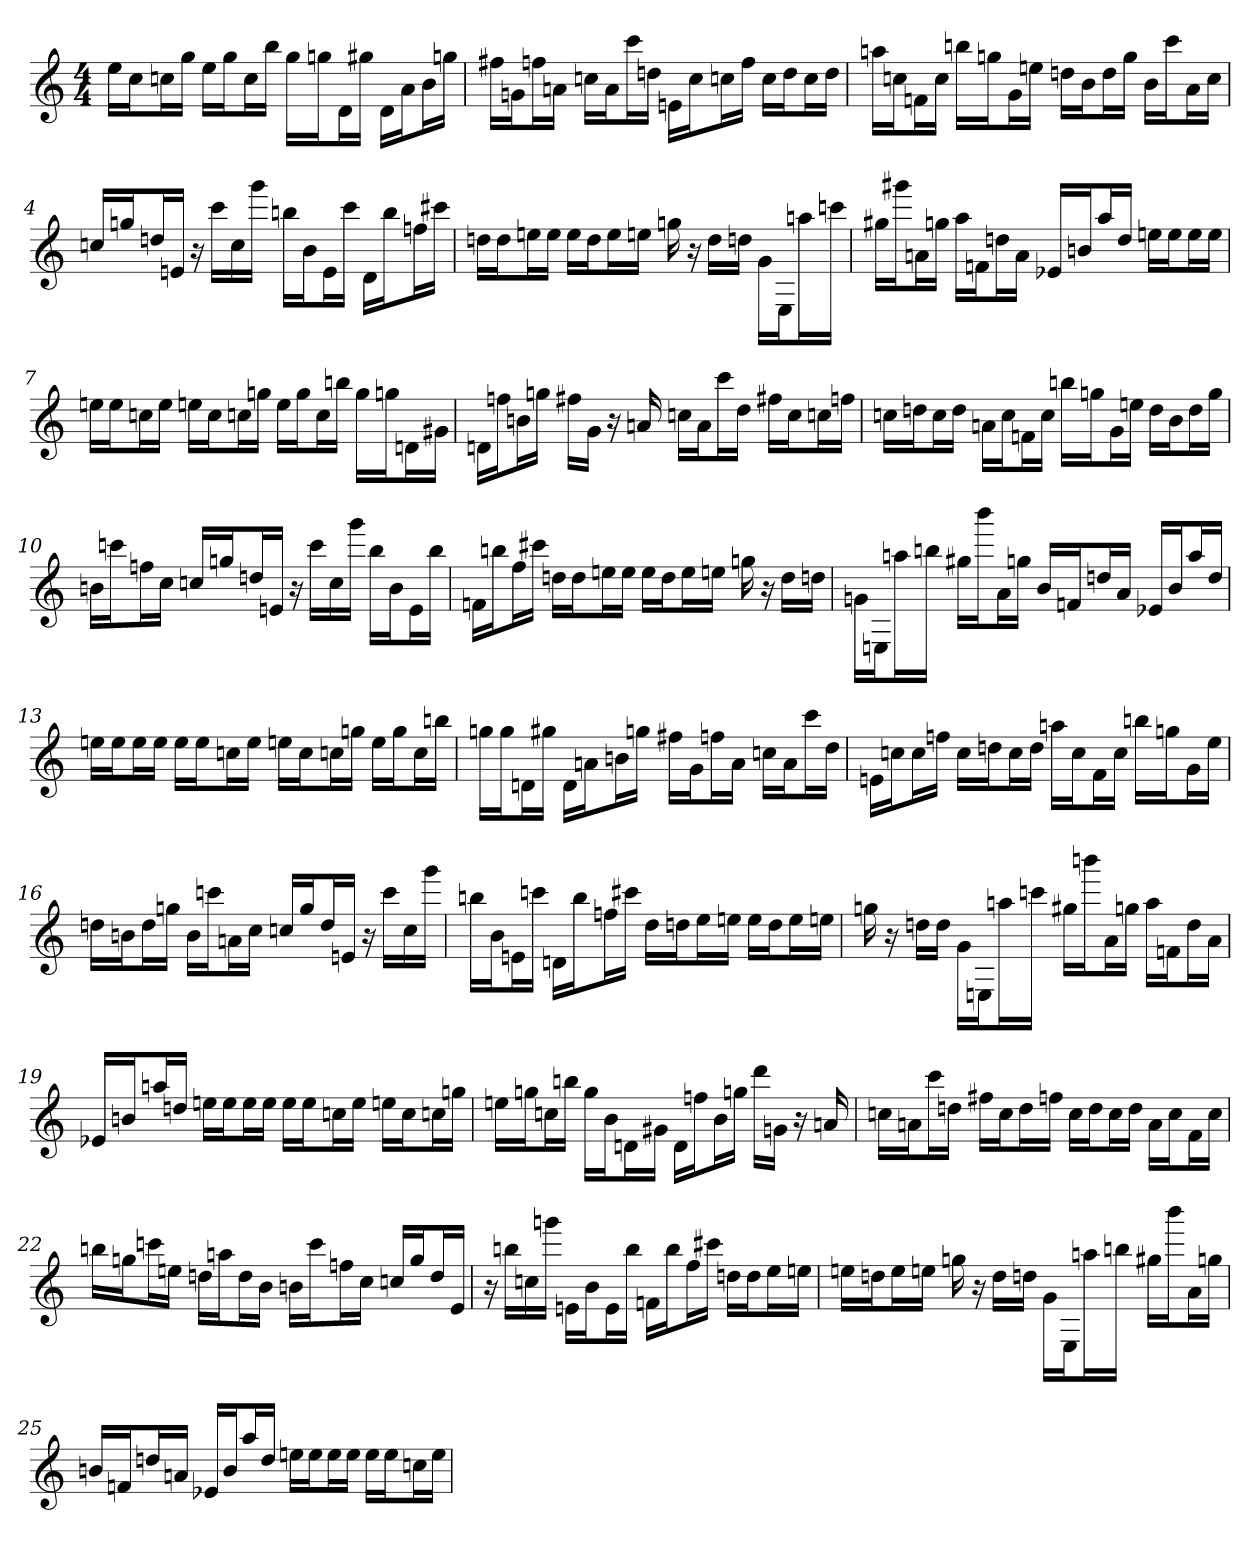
**kern
*part1
*staff1
*clefG2
*M4/4
=1
16ee\LL
16cc\J
16ccn\L
16gg\JJ
16ee\LL
16gg\J
16cc\L
16bb\JJ
16gg\LL
16ggn\J
16d\L
16gg#X\JJ
16d\LL
16a\J
16b\L
16ggn\JJ
=2
16ff#X\LL
16gn\J
16ffn\L
16an\JJ
16ccn\LL
16a\J
16ccc\L
16ddn\JJ
16en\LL
16cc\J
16ccn\L
16ff\JJ
16cc\LL
16dd\J
16cc\L
16dd\JJ
=3
16aan\LL
16ccn\J
16fn\L
16cc\JJ
16bbn\LL
16ggn\J
16g\L
16een\JJ
16ddn\LL
16b\J
16dd\L
16gg\JJ
16b\LL
16ccc\J
16a\L
16cc\JJ
=4
16ccn/LL
16ggn/J
16ddn/L
16en/JJ
16r
16ccc\LL
16cc\
16ggg\JJ
16bbn\LL
16b\J
16e\L
16ccc\JJ
16d\LL
16bb\J
16ffn\L
16ccc#X\JJ
=5
16ddn\LL
16dd\J
16een\L
16ee\JJ
16ee\LL
16dd\J
16ee\L
16een\JJ
16ggn
16r
16dd\LL
16ddn\JJ
16g\LL
16E\J
16aan\L
16cccn\JJ
=6
16gg#X\LL
16ggg#X\J
16an\L
16ggn\JJ
16aa\LL
16fn\J
16ddn\L
16a\JJ
16e-X/LL
16bn/J
16aa/L
16dd/JJ
16een\LL
16ee\J
16ee\L
16ee\JJ
=7
16een\LL
16ee\J
16ccn\L
16ee\JJ
16een\LL
16cc\J
16ccn\L
16ggn\JJ
16ee\LL
16gg\J
16cc\L
16bbn\JJ
16gg\LL
16ggn\J
16dn\L
16g#X\JJ
=8
16dn\LL
16ffn\J
16bn\L
16ggn\JJ
16ff#X\LL
16g\JJ
16r
16an
16ccn\LL
16a\J
16ccc\L
16dd\JJ
16ff#X\LL
16cc\J
16ccn\L
16ffn\JJ
=9
16ccn\LL
16ddn\J
16cc\L
16dd\JJ
16an\LL
16cc\J
16fn\L
16cc\JJ
16bbn\LL
16ggn\J
16g\L
16een\JJ
16dd\LL
16b\J
16dd\L
16gg\JJ
=10
16bn\LL
16cccn\J
16ffn\L
16cc\JJ
16ccn/LL
16ggn/J
16ddn/L
16en/JJ
16r
16ccc\LL
16cc\
16ggg\JJ
16bb\LL
16b\J
16e\L
16bb\JJ
=11
16fn\LL
16bbn\J
16ff\L
16ccc#X\JJ
16ddn\LL
16dd\J
16een\L
16ee\JJ
16ee\LL
16dd\J
16ee\L
16een\JJ
16ggn
16r
16dd\LL
16ddn\JJ
=12
16gn\LL
16En\J
16aan\L
16bbn\JJ
16gg#X\LL
16bbb\J
16a\L
16ggn\JJ
16b/LL
16fn/J
16ddn/L
16a/JJ
16e-X/LL
16b/J
16aa/L
16dd/JJ
=13
16een\LL
16ee\J
16ee\L
16ee\JJ
16ee\LL
16ee\J
16ccn\L
16ee\JJ
16een\LL
16cc\J
16ccn\L
16ggn\JJ
16ee\LL
16gg\J
16cc\L
16bbn\JJ
=14
16ggn\LL
16gg\J
16dn\L
16gg#X\JJ
16d\LL
16an\J
16bn\L
16ggn\JJ
16ff#X\LL
16g\J
16ffn\L
16a\JJ
16ccn\LL
16a\J
16ccc\L
16dd\JJ
=15
16en\LL
16ccn\J
16cc\L
16ffn\JJ
16cc\LL
16ddn\J
16cc\L
16dd\JJ
16aan\LL
16cc\J
16f\L
16cc\JJ
16bbn\LL
16ggn\J
16g\L
16ee\JJ
=16
16ddn\LL
16bn\J
16dd\L
16ggn\JJ
16b\LL
16cccn\J
16an\L
16cc\JJ
16ccn/LL
16gg/J
16dd/L
16en/JJ
16r
16ccc\LL
16cc\
16ggg\JJ
=17
16bbn\LL
16b\J
16en\L
16cccn\JJ
16dn\LL
16bb\J
16ffn\L
16ccc#X\JJ
16dd\LL
16ddn\J
16ee\L
16een\JJ
16ee\LL
16dd\J
16ee\L
16een\JJ
=18
16ggn
16r
16ddn\LL
16dd\JJ
16g\LL
16En\J
16aan\L
16cccn\JJ
16gg#X\LL
16bbbn\J
16a\L
16ggn\JJ
16aa\LL
16fn\J
16dd\L
16a\JJ
=19
16e-X/LL
16bn/J
16aan/L
16ddn/JJ
16een\LL
16ee\J
16ee\L
16ee\JJ
16ee\LL
16ee\J
16ccn\L
16ee\JJ
16een\LL
16cc\J
16ccn\L
16ggn\JJ
=20
16een\LL
16ggn\J
16ccn\L
16bbn\JJ
16gg\LL
16b\J
16dn\L
16g#X\JJ
16d\LL
16ffn\J
16b\L
16ggn\JJ
16ddd\LL
16gn\JJ
16r
16an
=21
16ccn\LL
16an\J
16ccc\L
16ddn\JJ
16ff#X\LL
16cc\J
16dd\L
16ffn\JJ
16cc\LL
16dd\J
16cc\L
16dd\JJ
16a\LL
16cc\J
16f\L
16cc\JJ
=22
16bbn\LL
16ggn\J
16cccn\L
16een\JJ
16ddn\LL
16aan\J
16dd\L
16b\JJ
16bn\LL
16ccc\J
16ffn\L
16cc\JJ
16ccn/LL
16gg/J
16dd/L
16e/JJ
=23
16r
16bbn\LL
16ccn\
16gggn\JJ
16en\LL
16b\J
16e\L
16bb\JJ
16fn\LL
16bb\J
16ff\L
16ccc#X\JJ
16ddn\LL
16dd\J
16ee\L
16een\JJ
=24
16een\LL
16ddn\J
16ee\L
16een\JJ
16ggn
16r
16dd\LL
16ddn\JJ
16g\LL
16E\J
16aan\L
16bbn\JJ
16gg#X\LL
16bbb\J
16a\L
16ggn\JJ
=25
16bn/LL
16fn/J
16ddn/L
16an/JJ
16e-X/LL
16b/J
16aa/L
16dd/JJ
16een\LL
16ee\J
16ee\L
16ee\JJ
16ee\LL
16ee\J
16ccn\L
16ee\JJ
=
*-
